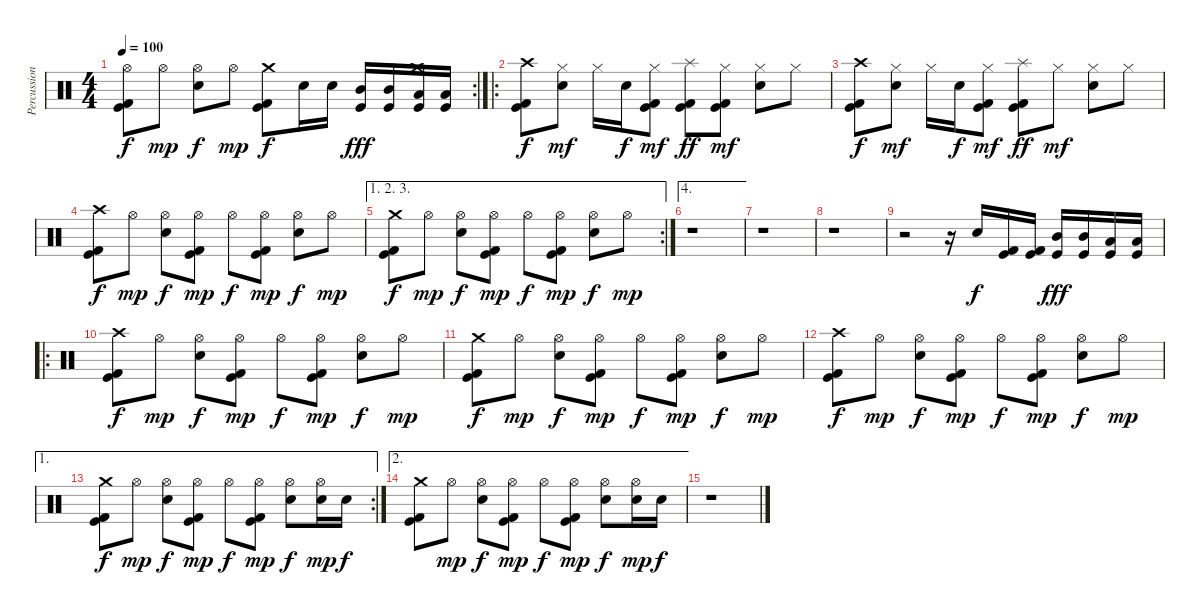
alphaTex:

\track ("Percussion" "Percussion") {instrument percussion}
\staff {score}
\articulation defaults
\rc 2
\ts (4 4)
\tempo 100
\clef neutral
\ks c
("Hi-Hat (open)" "Kick (hit) 2" "Kick (hit)").8{dy f} "Hi-Hat (open)".8{dy mp} ("Hi-Hat (open)" "Snare (hit) 2").8{dy f} "Hi-Hat (open)".8{dy mp} ("Crash medium (hit)" "Kick (hit) 2" "Kick (hit)").8{dy f} "Snare (hit) 2".16 "Snare (hit) 2".16 ("Mid Tom (hit)" "Kick (hit)").16{dy fff} ("Mid Tom (hit)" "Kick (hit)").16 ("Crash medium (hit)" "Low Tom (hit)" "Kick (hit)").16 ("Low Tom (hit)" "Kick (hit)").16 |
\ro
("Crash high (hit)" "Kick (hit) 2" "Kick (hit)").8{dy f} ("Hi-Hat (closed)" "Snare (hit) 2").8{dy mf} "Hi-Hat (closed)".16 "Snare (hit) 2".16{dy f} ("Hi-Hat (closed)" "Kick (hit) 2" "Kick (hit)").8{dy mf} ("Splash (hit)" "Kick (hit) 2" "Kick (hit)").8{dy ff} ("Hi-Hat (closed)" "Kick (hit) 2" "Kick (hit)").8{dy mf} ("Hi-Hat (closed)" "Snare (hit) 2").8 "Hi-Hat (closed)".8 |
("Crash high (hit)" "Kick (hit) 2" "Kick (hit)").8{dy f} ("Hi-Hat (closed)" "Snare (hit) 2").8{dy mf} "Hi-Hat (closed)".16 "Snare (hit) 2".16{dy f} ("Hi-Hat (closed)" "Kick (hit) 2" "Kick (hit)").8{dy mf} ("Splash (hit)" "Kick (hit) 2" "Kick (hit)").8{dy ff} "Hi-Hat (closed)".8{dy mf} ("Hi-Hat (closed)" "Snare (hit) 2").8 "Hi-Hat (closed)".8 |
("Crash high (hit)" "Kick (hit) 2" "Kick (hit)").8{dy f} "Hi-Hat (open)".8{dy mp} ("Hi-Hat (open)" "Snare (hit) 2").8{dy f} ("Hi-Hat (open)" "Kick (hit) 2" "Kick (hit)").8{dy mp} "Hi-Hat (open)".8{dy f} ("Hi-Hat (open)" "Kick (hit) 2" "Kick (hit)").8{dy mp} ("Hi-Hat (open)" "Snare (hit) 2").8{dy f} "Hi-Hat (open)".8{dy mp} |
\ae (1 2 3)
\rc 2
("Crash medium (hit)" "Kick (hit) 2" "Kick (hit)").8{dy f} "Hi-Hat (open)".8{dy mp} ("Hi-Hat (open)" "Snare (hit) 2").8{dy f} ("Hi-Hat (open)" "Kick (hit) 2" "Kick (hit)").8{dy mp} "Hi-Hat (open)".8{dy f} ("Hi-Hat (open)" "Kick (hit) 2" "Kick (hit)").8{dy mp} ("Hi-Hat (open)" "Snare (hit) 2").8{dy f} "Hi-Hat (open)".8{dy mp} |
\ae 4
r.1 |
r.1 |
r.1 |
r.2 r.16 "Snare (hit) 2".16{dy f} ("Kick (hit) 2" "Kick (hit)").16 ("Kick (hit) 2" "Kick (hit)").16 ("Mid Tom (hit)" "Kick (hit)").16{dy fff} ("Mid Tom (hit)" "Kick (hit)").16 ("Low Tom (hit)" "Kick (hit)").16 ("Low Tom (hit)" "Kick (hit)").16 |
\ro
("Crash high (hit)" "Kick (hit) 2" "Kick (hit)").8{dy f} "Hi-Hat (open)".8{dy mp} ("Hi-Hat (open)" "Snare (hit) 2").8{dy f} ("Hi-Hat (open)" "Kick (hit) 2" "Kick (hit)").8{dy mp} "Hi-Hat (open)".8{dy f} ("Hi-Hat (open)" "Kick (hit) 2" "Kick (hit)").8{dy mp} ("Hi-Hat (open)" "Snare (hit) 2").8{dy f} "Hi-Hat (open)".8{dy mp} |
("Crash medium (hit)" "Kick (hit) 2" "Kick (hit)").8{dy f} "Hi-Hat (open)".8{dy mp} ("Hi-Hat (open)" "Snare (hit) 2").8{dy f} ("Hi-Hat (open)" "Kick (hit) 2" "Kick (hit)").8{dy mp} "Hi-Hat (open)".8{dy f} ("Hi-Hat (open)" "Kick (hit) 2" "Kick (hit)").8{dy mp} ("Hi-Hat (open)" "Snare (hit) 2").8{dy f} "Hi-Hat (open)".8{dy mp} |
("Crash high (hit)" "Kick (hit) 2" "Kick (hit)").8{dy f} "Hi-Hat (open)".8{dy mp} ("Hi-Hat (open)" "Snare (hit) 2").8{dy f} ("Hi-Hat (open)" "Kick (hit) 2" "Kick (hit)").8{dy mp} "Hi-Hat (open)".8{dy f} ("Hi-Hat (open)" "Kick (hit) 2" "Kick (hit)").8{dy mp} ("Hi-Hat (open)" "Snare (hit) 2").8{dy f} "Hi-Hat (open)".8{dy mp} |
\ae 1
\rc 2
("Crash medium (hit)" "Kick (hit) 2" "Kick (hit)").8{dy f} "Hi-Hat (open)".8{dy mp} ("Hi-Hat (open)" "Snare (hit) 2").8{dy f} ("Hi-Hat (open)" "Kick (hit) 2" "Kick (hit)").8{dy mp} "Hi-Hat (open)".8{dy f} ("Hi-Hat (open)" "Kick (hit) 2" "Kick (hit)").8{dy mp} ("Hi-Hat (open)" "Snare (hit) 2").8{dy f} ("Hi-Hat (open)" "Snare (hit) 2").16{dy mp} "Snare (hit) 2".16{dy f} |
\ae 2
("Crash medium (hit)" "Kick (hit) 2" "Kick (hit)").8 "Hi-Hat (open)".8{dy mp} ("Hi-Hat (open)" "Snare (hit) 2").8{dy f} ("Hi-Hat (open)" "Kick (hit) 2" "Kick (hit)").8{dy mp} "Hi-Hat (open)".8{dy f} ("Hi-Hat (open)" "Kick (hit) 2" "Kick (hit)").8{dy mp} ("Hi-Hat (open)" "Snare (hit) 2").8{dy f} ("Hi-Hat (open)" "Snare (hit) 2").16{dy mp} "Snare (hit) 2".16{dy f} |
r.1
